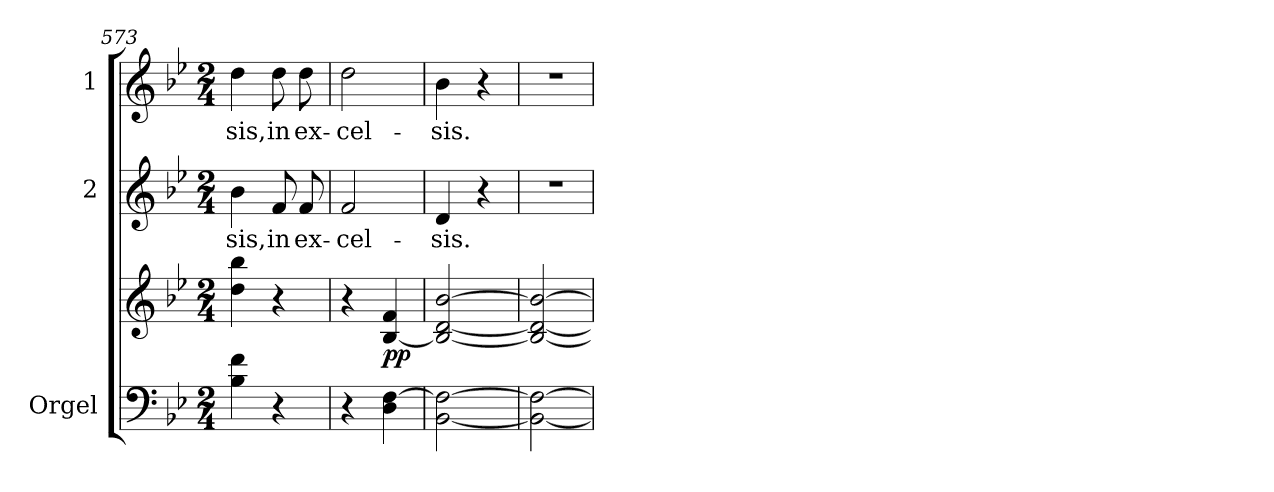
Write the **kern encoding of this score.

**kern	**kern	**dynam	**kern	**text	**kern	**text
*part3	*part3	*part3	*part2	*part2	*part1	*part1
*staff4	*staff3	*staff3/4	*staff2	*staff2	*staff1	*staff1
*I"Orgel	*	*	*I"2	*	*I"1	*
*I'Org.	*	*	*	*	*	*
*clefF4	*clefG2	*	*clefG2	*	*clefG2	*
*k[b-e-]	*k[b-e-]	*	*k[b-e-]	*	*k[b-e-]	*
*B-:	*B-:	*	*B-:	*	*B-:	*
*M2/4	*M2/4	*	*M2/4	*	*M2/4	*
=573	=573	=573	=573	=573	=573	=573
!	!	!	!	!LO:LY:b	!	!LO:LY:b
4B-\ 4f\	4dd\ 4bb-\	.	4b-\	-sis,	4dd\	-sis,
!	!	!	!	!LO:LY:b	!	!LO:LY:b
4r	4r	.	8f/	in	8dd\	in
!	!	!	!	!LO:LY:b	!	!LO:LY:b
.	.	.	8f/	ex-	8dd\	ex-
=574	=574	=574	=574	=574	=574	=574
!	!	!	!	!LO:LY:b	!	!LO:LY:b
4r	4r	.	2f/	-cel-	2dd\	-cel-
!	!	!LO:DY:b	!	!	!	!
4D\ [4F\	[4B-/ 4f/	pp	.	.	.	.
=575	=575	=575	=575	=575	=575	=575
!	!	!	!	!LO:LY:b	!	!LO:LY:b
[2BB-\ 2F\_	2B-/_ [2d/ [2b-/	.	4d/	-sis.	4b-\	-sis.
.	.	.	4r	.	4r	.
=576	=576	=576	=576	=576	=576	=576
2BB-\_ 2F\_	2B-/_ 2d/_ 2b-/_	.	2r	.	2r	.
=	=	=	=	=	=	=
*-	*-	*-	*-	*-	*-	*-
